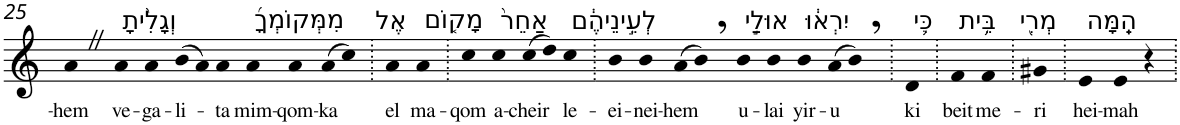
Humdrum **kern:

**kern	**text
*part1	*part1
*staff1	*staff1
*I"Piano	*
*I'Pno	*
!!LO:PB:g=z
*clefG2	*
*k[]	*
=25	=25
!	!LO:LY:b
4aZ	-hem
!LO:TX:a:t=וְגָלִ֨יתָ	!
!	!LO:LY:b
4a	ve-
!	!LO:LY:b
4a	-ga-
!	!LO:LY:b
(>8b	-li-
8a)	.
!	!LO:LY:b
4a	-ta
!LO:TX:a:t=מִמְּקוֹמְךָ֜	!
!	!LO:LY:b
4a	mim-
!	!LO:LY:b
4a	-qom-
!	!LO:LY:b
(>8a	-ka
8cc)	.
=26.	=26.
!LO:TX:a:t=אֶל	!
!	!LO:LY:b
4a	el
!LO:TX:a:t=מָק֤וֹם	!
!	!LO:LY:b
4a	ma-
=27.	=27.
!	!LO:LY:b
4cc	-qom
!LO:TX:a:t=אַחֵר֙	!
!	!LO:LY:b
4cc	a-
!	!LO:LY:b
(>8cc	-cheir
8dd)	.
!LO:TX:a:t=לְעֵ֣ינֵיהֶ֔ם	!
!	!LO:LY:b
4cc	le-
=28.	=28.
!	!LO:LY:b
4b	-ei-
!	!LO:LY:b
4b	-nei-
!	!LO:LY:b
(>8a	-hem
8b,)	.
!LO:TX:a:t=אוּלַ֣י	!
!	!LO:LY:b
4b	u-
!	!LO:LY:b
4b	-lai
!LO:TX:a:t=יִרְא֔וּ	!
!	!LO:LY:b
4b	yir-
!	!LO:LY:b
(>8a	-u
8b,)	.
=29.	=29.
!LO:TX:a:t=כִּ֛י	!
!	!LO:LY:b
4d	ki
=30.	=30.
!LO:TX:a:t=בֵּ֥ית	!
!	!LO:LY:b
4f	beit
!LO:TX:a:t=מְרִ֖י	!
!	!LO:LY:b
4f	me-
=31.	=31.
!	!LO:LY:b
4g#X	-ri
=32.	=32.
!LO:TX:a:t=הֵֽמָּה	!
!	!LO:LY:b
4e	hei-
!	!LO:LY:b
4e	-mah
4r	.
=.	=.
*-	*-
